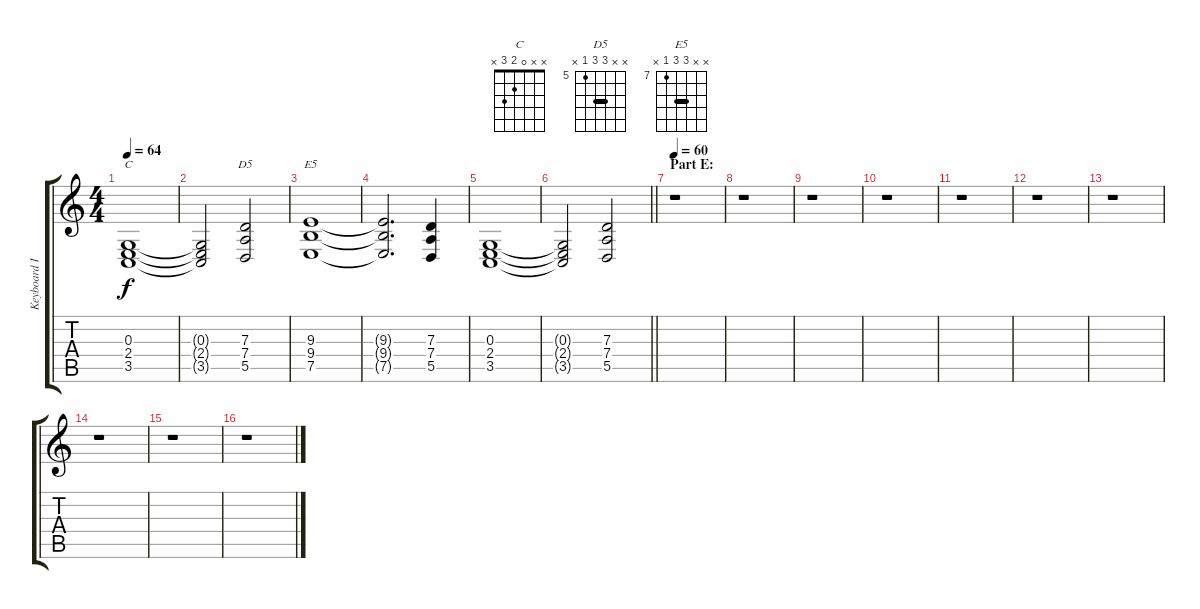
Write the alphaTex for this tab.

\track ("Keyboard I" "Keyboard I") {instrument stringensemble1}
\staff {score tabs}
\tuning (E4 B3 G3 D3 A2 E2) {hide}
\chord ("C" x x 0 2 3 x)
\chord ("D5" x x 7 7 5 x) {firstfret 5 barre 7}
\chord ("E5" x x 9 9 7 x) {firstfret 7 barre 9}
\ts (4 4)
\tempo 64
\clef g2
\ks c
(0.3 2.4 3.5).1{ch "C" dy f} |
(0.3{t} 2.4{t} 3.5{t}).2 (7.3 7.4 5.5).2{ch "D5"} |
(9.3 9.4 7.5).1{ch "E5"} |
(9.3{t} 9.4{t} 7.5{t}).2{d} (7.3 7.4 5.5).4 |
(0.3 2.4 3.5).1 |
\barLineRight lightlight
(0.3{t} 2.4{t} 3.5{t}).2 (7.3 7.4 5.5).2 |
\section ("" "Part E:")
\tempo 60
r.1 |
r.1 |
r.1 |
r.1 |
r.1 |
r.1 |
r.1 |
r.1 |
r.1 |
r.1
